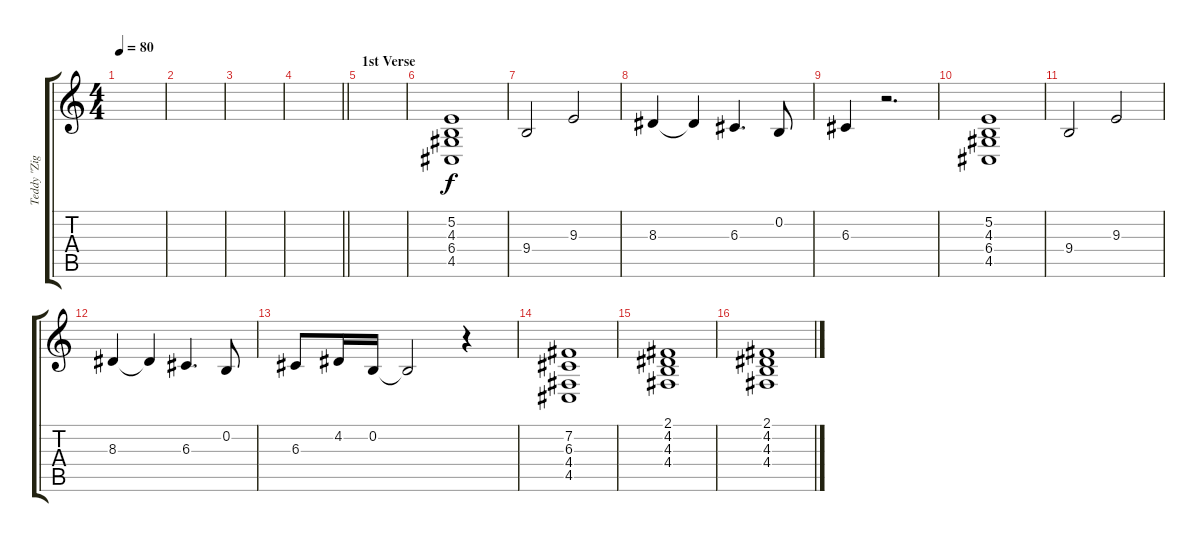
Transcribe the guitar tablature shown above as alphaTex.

\track ("Teddy \"Zig Zag\"" "Teddy \"Zig") {instrument synthstrings1}
\staff {score tabs}
\tuning (E4 B3 G3 D3 A2 E2) {hide}
\ts (4 4)
\tempo 80
\clef g2
\ks c
|
|
|
\barLineRight lightlight
|
\section ("" "1st Verse")
|
(5.2 4.3 6.4 4.5).1 |
9.4.2 9.3.2 |
8.3.4 8.3{t}.4 6.3.4{d} 0.2.8 |
6.3.4 r.2{d} |
(5.2 4.3 6.4 4.5).1 |
9.4.2 9.3.2 |
8.3.4 8.3{t}.4 6.3.4{d} 0.2.8 |
6.3.8 4.2.16 0.2.16 0.2{t}.2 r.4 |
(7.2 6.3 4.4 4.5).1 |
(2.1 4.2 4.3 4.4).1 |
(2.1 4.2 4.3 4.4).1
